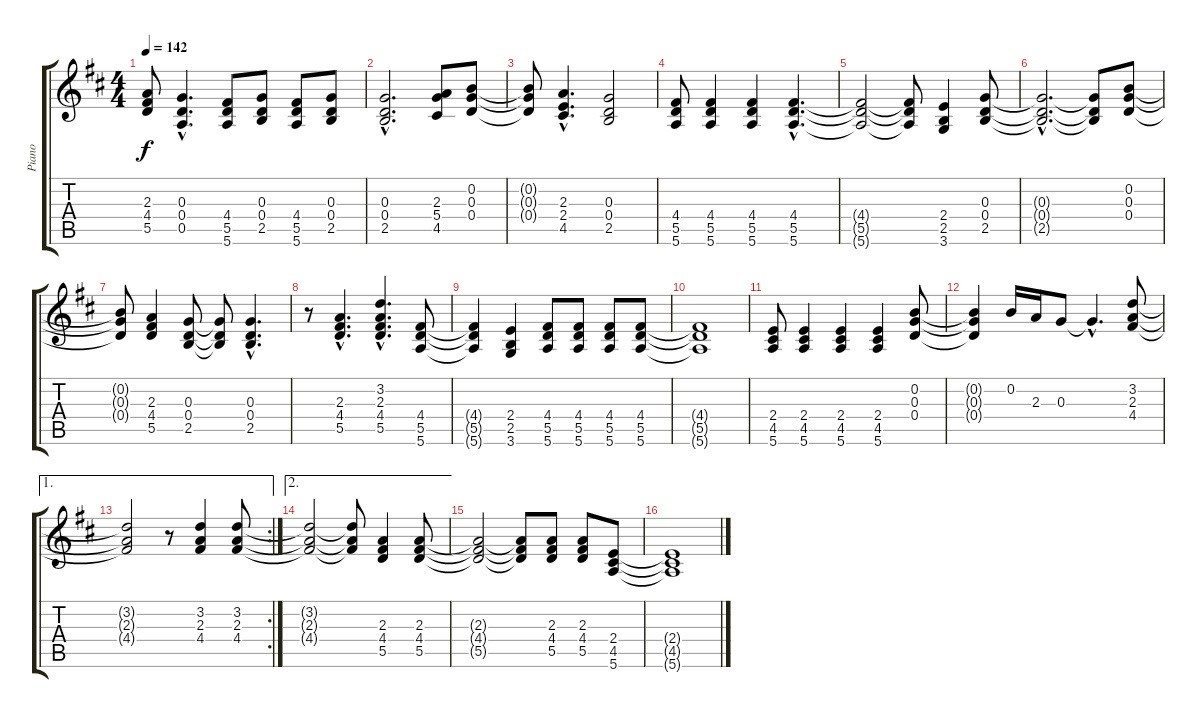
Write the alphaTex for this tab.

\track ("Piano" "Piano") {instrument acousticgrandpiano}
\staff {score tabs}
\tuning (E5 B4 G4 D4 A3 E3) {hide}
\ts (4 4)
\tempo 142
\clef g2
\ks d
(2.3 4.4 5.5).8{dy f} (0.3{hac} 0.4{hac} 0.5{hac}).4{d} (4.4 5.5 5.6).8 (0.3 0.4 2.5).8 (4.4 5.5 5.6).8 (0.3 0.4 2.5).8 |
(0.3{hac} 0.4{hac} 2.5{hac}).2{d} (2.3 5.4 4.5).8 (0.2 0.3 0.4).8 |
(0.2{t} 0.3{t} 0.4{t}).8 (2.3{hac} 2.4{hac} 4.5{hac}).4{d} (0.3 0.4 2.5).2 |
(4.4 5.5 5.6).8 (4.4 5.5 5.6).4 (4.4 5.5 5.6).4 (4.4{hac} 5.5{hac} 5.6{hac}).4{d} |
(4.4{t} 5.5{t} 5.6{t}).2 (4.4{t} 5.5{t} 5.6{t}).8 (2.4 2.5 3.6).4 (0.3 0.4 2.5).8 |
(0.3{hac t} 0.4{hac t} 2.5{hac t}).2{d} (0.3{t} 0.4{t} 2.5{t}).8 (0.2 0.3 0.4).8 |
(0.2{t} 0.3{t} 0.4{t}).8 (2.3 4.4 5.5).4 (0.3 0.4 2.5).8 (0.3{t} 0.4{t} 2.5{t}).8 (0.3{hac} 0.4{hac} 2.5{hac}).4{d} |
r.8 (2.3{hac} 4.4{hac} 5.5{hac}).4{d} (3.2{hac} 2.3{hac} 4.4{hac} 5.5{hac}).4{d} (4.4 5.5 5.6).8 |
(4.4{t} 5.5{t} 5.6{t}).4 (2.4 2.5 3.6).4 (4.4 5.5 5.6).8 (4.4 5.5 5.6).8 (4.4 5.5 5.6).8 (4.4 5.5 5.6).8 |
(4.4{t} 5.5{t} 5.6{t}).1 |
(2.4 4.5 5.6).8 (2.4 4.5 5.6).4 (2.4 4.5 5.6).4 (2.4 4.5 5.6).4 (0.2 0.3 0.4).8 |
(0.2{t} 0.3{t} 0.4{t}).4 0.2.16 2.3.16 0.3.8 0.3{hac t}.4{d} (3.2 2.3 4.4).8 |
\ae 1
\rc 2
(3.2{t} 2.3{t} 4.4{t}).2 r.8 (3.2 2.3 4.4).4 (3.2 2.3 4.4).8 |
\ae 2
(3.2{t} 2.3{t} 4.4{t}).2 (3.2{t} 2.3{t} 4.4{t}).8 (2.3 4.4 5.5).4 (2.3 4.4 5.5).8 |
(2.3{t} 4.4{t} 5.5{t}).2 (2.3{t} 4.4{t} 5.5{t}).8 (2.3 4.4 5.5).8 (2.3 4.4 5.5).8 (2.4 4.5 5.6).8 |
(2.4{t} 4.5{t} 5.6{t}).1
